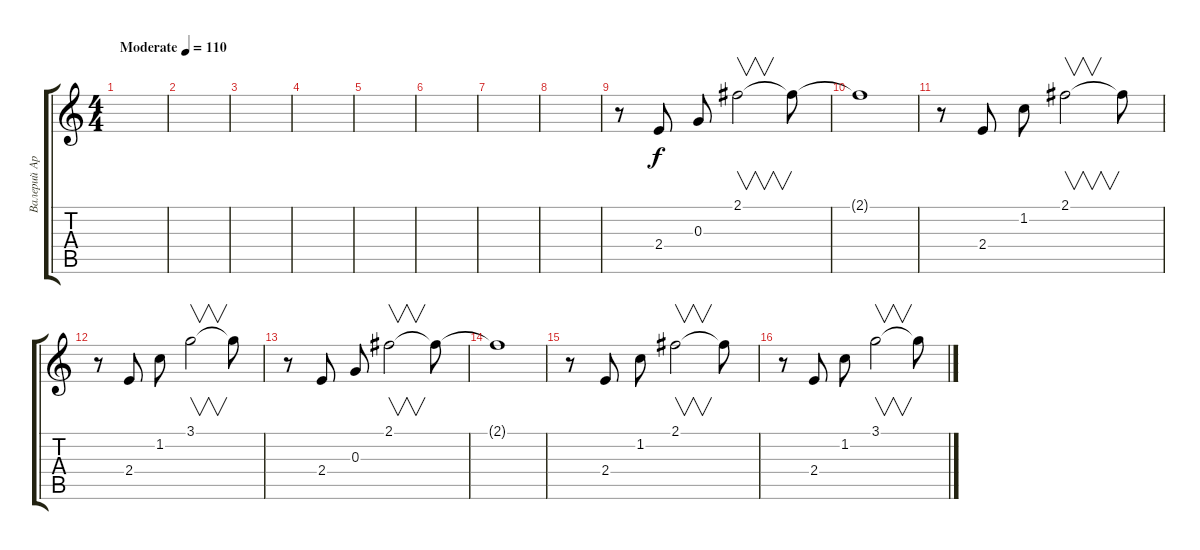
\track ("Валерий Аркадин" "Валерий Ар") {instrument electricguitarclean}
\staff {score tabs}
\tuning (E4 B3 G3 D3 A2 E2) {hide}
\ts (4 4)
\tempo (110 "Moderate")
\clef g2
\ks c
|
|
|
|
|
|
|
|
r.8 2.4.8 0.3.8 2.1.2{v} 2.1{t}.8 |
2.1{t}.1 |
r.8 2.4.8 1.2.8 2.1.2{v} 2.1{t}.8 |
r.8 2.4.8 1.2.8 3.1.2{v} 3.1{t}.8 |
r.8 2.4.8 0.3.8 2.1.2{v} 2.1{t}.8 |
2.1{t}.1 |
r.8 2.4.8 1.2.8 2.1.2{v} 2.1{t}.8 |
r.8 2.4.8 1.2.8 3.1.2{v} 3.1{t}.8
